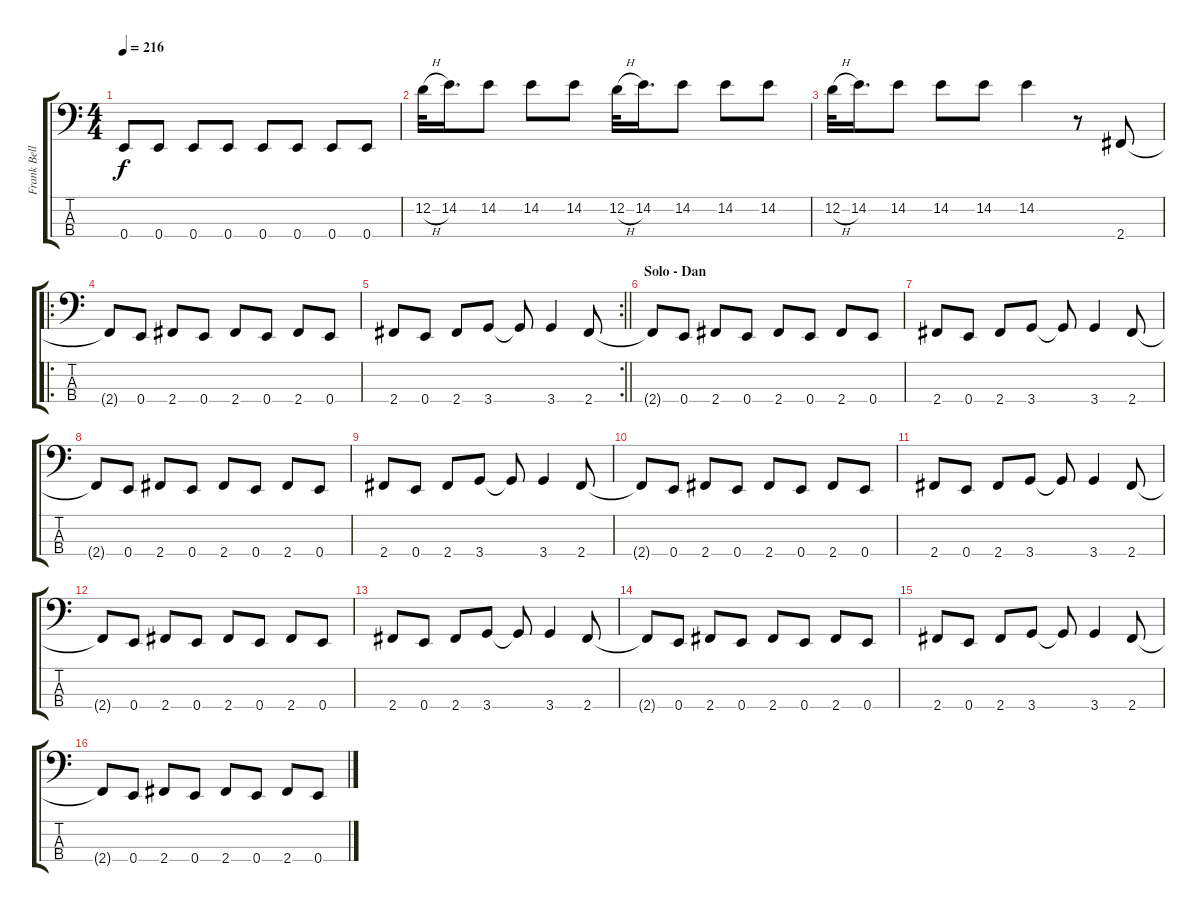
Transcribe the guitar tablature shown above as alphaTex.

\track ("Frank Bello" "Frank Bell") {instrument electricbasspick}
\staff {score tabs}
\tuning (G2 D2 A1 E1) {hide}
\ts (4 4)
\tempo 216
\clef f4
\ks c
0.4.8{dy f} 0.4.8 0.4.8 0.4.8 0.4.8 0.4.8 0.4.8 0.4.8 |
12.2{h}.32 14.2.16{d} 14.2.8 14.2.8 14.2.8 12.2{h}.32 14.2.16{d} 14.2.8 14.2.8 14.2.8 |
12.2{h}.32 14.2.16{d} 14.2.8 14.2.8 14.2.8 14.2.4 r.8 2.4.8 |
\ro
2.4{t}.8 0.4.8 2.4.8 0.4.8 2.4.8 0.4.8 2.4.8 0.4.8 |
\rc 2
\barLineRight lightlight
2.4.8 0.4.8 2.4.8 3.4.8 3.4{t}.8 3.4.4 2.4.8 |
\section ("" "Solo - Dan")
2.4{t}.8 0.4.8 2.4.8 0.4.8 2.4.8 0.4.8 2.4.8 0.4.8 |
2.4.8 0.4.8 2.4.8 3.4.8 3.4{t}.8 3.4.4 2.4.8 |
2.4{t}.8 0.4.8 2.4.8 0.4.8 2.4.8 0.4.8 2.4.8 0.4.8 |
2.4.8 0.4.8 2.4.8 3.4.8 3.4{t}.8 3.4.4 2.4.8 |
2.4{t}.8 0.4.8 2.4.8 0.4.8 2.4.8 0.4.8 2.4.8 0.4.8 |
2.4.8 0.4.8 2.4.8 3.4.8 3.4{t}.8 3.4.4 2.4.8 |
2.4{t}.8 0.4.8 2.4.8 0.4.8 2.4.8 0.4.8 2.4.8 0.4.8 |
2.4.8 0.4.8 2.4.8 3.4.8 3.4{t}.8 3.4.4 2.4.8 |
2.4{t}.8 0.4.8 2.4.8 0.4.8 2.4.8 0.4.8 2.4.8 0.4.8 |
2.4.8 0.4.8 2.4.8 3.4.8 3.4{t}.8 3.4.4 2.4.8 |
2.4{t}.8 0.4.8 2.4.8 0.4.8 2.4.8 0.4.8 2.4.8 0.4.8
